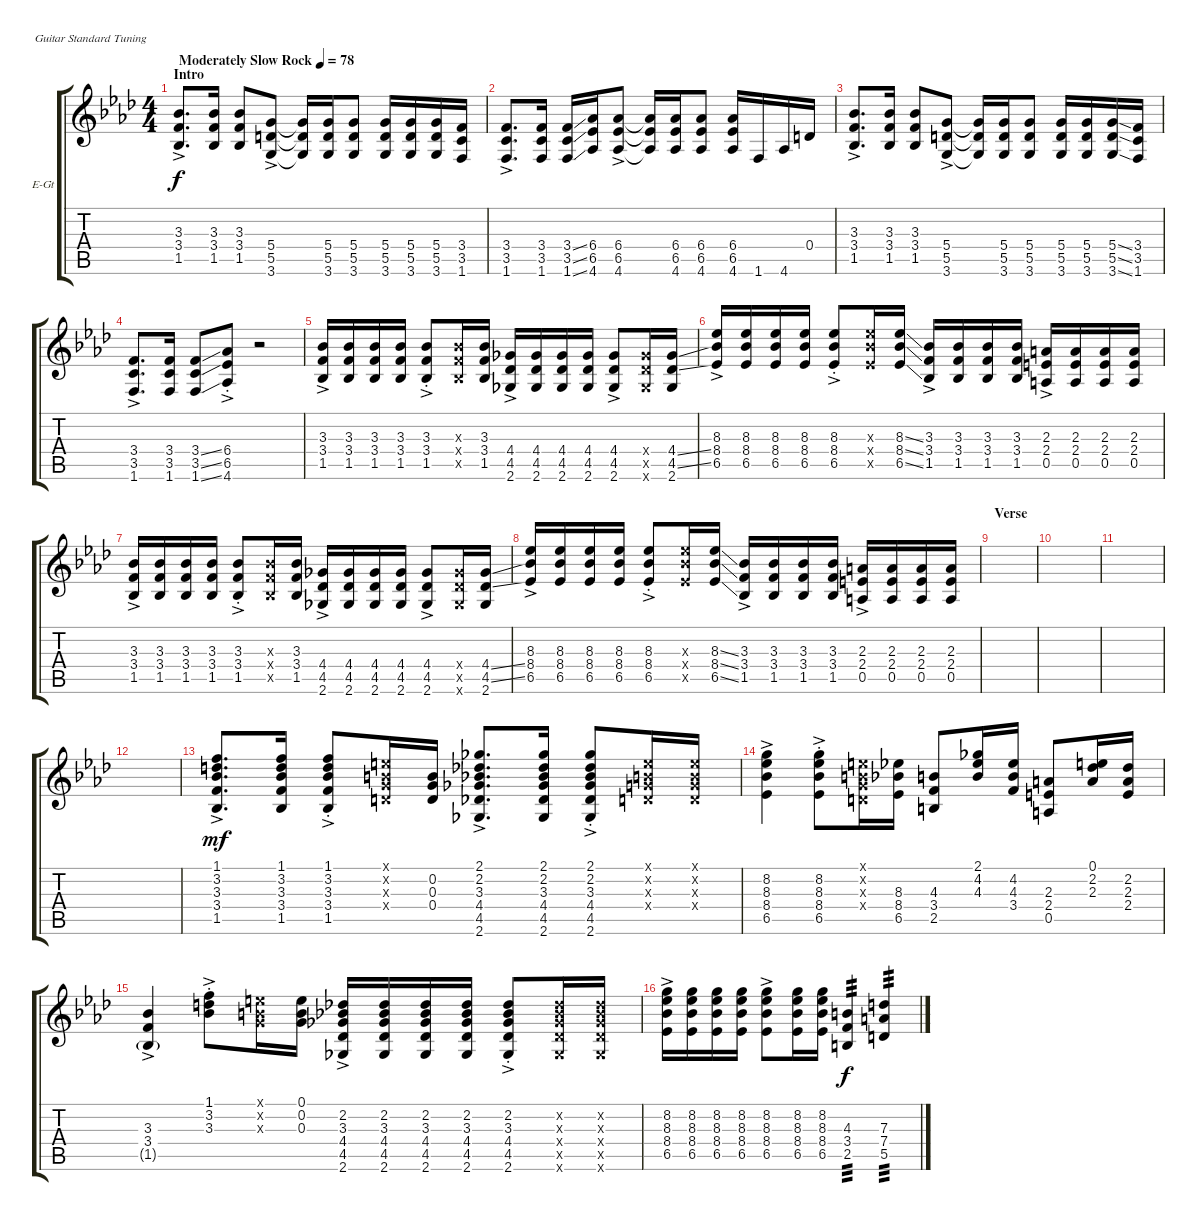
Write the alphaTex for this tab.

\defaultSystemsLayout 4
\bracketExtendMode groupsimilarinstruments
\firstSystemTrackNameOrientation horizontal
\otherSystemsTrackNameOrientation horizontal
\track ("Electric Guitar" "E-Gt") {instrument distortionguitar}
\staff {score tabs}
\tuning (E4 B3 G3 D3 A2 E2)
\ts (4 4)
\section ("" "Intro")
\tempo (78 "Moderately Slow Rock")
\clef g2
\scale
1.10719
\ks ab
(1.5{ac} 3.4{ac} 3.3{ac}).8{d dy f instrument distortionguitar} (1.5 3.4 3.3).16 (1.5 3.4 3.3).8 (3.6{ac} 5.5{ac} 5.4{ac}).8 (3.6{t} 5.5{t} 5.4{t}).16 (3.6 5.5 5.4).16 (3.6 5.5 5.4).8 (3.6 5.5 5.4).16 (3.6 5.4 5.5).16 (3.6 5.5 5.4).16 (1.6 3.5 3.4).16 |
\scale
0.892812 (1.6{ac} 3.5{ac} 3.4{ac}).8{d} (1.6 3.5 3.4).16 (1.6{ss} 3.5{ss} 3.4{ss}).16 (4.6 6.5 6.4).16 (4.6{ac} 6.5{ac} 6.4{ac}).8 (4.6{t} 6.5{t} 6.4{t}).16 (4.6 6.5 6.4).16 (4.6 6.5 6.4).8 (4.6 6.4 6.5).16 1.6.16 4.6.16 0.4.16 |
\scale
1.07692 (1.5{ac} 3.4{ac} 3.3{ac}).8{d} (1.5 3.4 3.3).16 (1.5 3.4 3.3).8 (3.6{ac} 5.5{ac} 5.4{ac}).8 (3.6{t} 5.5{t} 5.4{t}).16 (3.6 5.5 5.4).16 (3.6 5.5 5.4).8 (3.6 5.5 5.4).16 (3.6 5.4 5.5).16 (3.6{ss} 5.5{ss} 5.4{ss}).16 (1.6 3.5 3.4).16 |
\scale
0.923077 (1.6{ac} 3.5{ac} 3.4{ac}).8{d} (3.5 3.4 1.6).16 (1.6{ss} 3.5{ss} 3.4{ss}).8 (6.5{ac st} 4.6{ac st} 6.4{ac st}).8 r.2 |
\scale
1.07692 (1.5{ac} 3.4{ac} 3.3{ac}).16 (1.5 3.4 3.3).16 (1.5 3.4 3.3).16 (1.5 3.4 3.3).16 (1.5{ac st} 3.4{ac st} 3.3{ac st}).8 (1.5{x} 3.4{x} 3.3{x}).16 (1.5 3.4 3.3).16 (2.6{ac} 4.5{ac} 4.4{ac}).16 (2.6 4.5 4.4).16 (2.6 4.5 4.4).16 (2.6 4.5 4.4).16 (2.6{ac} 4.5{ac} 4.4{ac}).8 (2.6{x} 4.5{x} 4.4{x}).16 (2.6 4.5{ss} 4.4{ss}).16 |
\scale
0.923077 (6.5{ac} 8.4{ac} 8.3{ac}).16 (6.5 8.4 8.3).16 (6.5 8.4 8.3).16 (6.5 8.4 8.3).16 (6.5{ac st} 8.4{ac st} 8.3{ac st}).8 (6.5{x} 8.4{x} 8.3{x}).16 (6.5{ss} 8.4{ss} 8.3{ss}).16 (1.5{ac} 3.4{ac} 3.3{ac}).16 (1.5 3.4 3.3).16 (1.5 3.4 3.3).16 (1.5 3.4 3.3).16 (0.5{ac} 2.4{ac} 2.3{ac}).16 (0.5 2.4 2.3).16 (0.5 2.4 2.3).16 (0.5 2.4 2.3).16 |
\scale
1.07692 (1.5{ac} 3.4{ac} 3.3{ac}).16 (1.5 3.4 3.3).16 (1.5 3.4 3.3).16 (1.5 3.4 3.3).16 (1.5{ac st} 3.4{ac st} 3.3{ac st}).8 (1.5{x} 3.4{x} 3.3{x}).16 (1.5 3.4 3.3).16 (2.6{ac} 4.5{ac} 4.4{ac}).16 (2.6 4.5 4.4).16 (2.6 4.5 4.4).16 (2.6 4.5 4.4).16 (2.6{ac} 4.5{ac} 4.4{ac}).8 (2.6{x} 4.5{x} 4.4{x}).16 (2.6 4.5{ss} 4.4{ss}).16 |
\scale
0.923077 (6.5{ac} 8.4{ac} 8.3{ac}).16 (6.5 8.4 8.3).16 (6.5 8.4 8.3).16 (6.5 8.4 8.3).16 (6.5{ac st} 8.4{ac st} 8.3{ac st}).8 (6.5{x} 8.4{x} 8.3{x}).16 (6.5{ss} 8.4{ss} 8.3{ss}).16 (1.5{ac} 3.4{ac} 3.3{ac}).16 (1.5 3.4 3.3).16 (1.5 3.4 3.3).16 (1.5 3.4 3.3).16 (0.5{ac} 2.4{ac} 2.3{ac}).16 (0.5 2.4 2.3).16 (0.5 2.4 2.3).16 (0.5 2.4 2.3).16 |
\section ("" "Verse")
\scale
1.07692 |
\scale
0.923077 |
\scale
1.07692 |
\scale
0.923077 |
\scale
1.07692 (1.5{ac} 3.4{ac} 3.3{ac} 3.2{ac} 1.1{ac}).8{d dy mf} (1.5 3.4 3.3 3.2 1.1).16 (1.5{ac st} 3.4{ac st} 3.3{ac st} 3.2{ac st} 1.1{ac st}).8 (0.2{x} 0.1{x} 0.3{x} 0.4{x}).16 (0.4 0.3 0.2).16 (2.6{ac} 4.5{ac} 4.4{ac} 3.3{ac} 2.2{ac} 2.1{ac}).8{d} (2.6 4.5 4.4 3.3 2.2 2.1).16 (2.6{ac st} 4.5{ac st} 4.4{ac st} 3.3{ac st} 2.2{ac st} 2.1{ac st}).8 (0.2{x} 0.1{x} 0.3{x} 0.4{x}).16 (0.2{x} 0.1{x} 0.3{x} 0.4{x}).16 |
\scale
0.923077 (6.5{ac} 8.4{ac} 8.3{ac} 8.2{ac}).4 (6.5{ac st} 8.4{ac st} 8.3{ac st} 8.2{ac st}).8 (0.2{x} 0.1{x} 0.3{x} 0.4{x}).16 (6.5 8.4 8.3).16 (2.5 3.4 4.3).8 (2.1 4.2 4.3).16 (4.3 4.2 3.4).16 (2.3 2.4 0.5).8 (0.1 2.2 2.3).16 (2.2 2.3 2.4).16 |
\scale
1.07692 (1.5{g} 3.4{ac} 3.3{ac}).4 (1.1{ac st} 3.2{ac st} 3.3{ac st}).8 (0.1{x} 0.2{x} 0.3{x}).16 (0.1 0.2 0.3).16 (2.6{ac} 4.5{ac} 4.4{ac} 3.3{ac} 2.2{ac}).16 (2.6 4.5 4.4 3.3 2.2).16 (2.6 4.5 4.4 3.3 2.2).16 (2.6 4.5 4.4 3.3 2.2).16 (2.6{ac st} 4.5{ac st} 4.4{ac st} 3.3{ac st} 2.2{ac st}).8 (2.6{x} 4.5{x} 4.4{x} 3.3{x} 2.2{x}).16 (2.6{x} 4.5{x} 4.4{x} 3.3{x} 2.2{x}).16 |
\scale
0.923077 (6.5{ac} 8.4{ac} 8.2{ac} 8.3{ac}).16 (6.5 8.4 8.2 8.3).16 (6.5 8.4 8.2 8.3).16 (6.5 8.4 8.2 8.3).16 (6.5{ac} 8.4{ac} 8.2{ac} 8.3{ac}).8 (6.5 8.4 8.2 8.3).16 (6.5 8.4 8.2 8.3).16 (2.5 3.4 4.3).4{tp 3 dy f} (5.5 7.3 7.4).4{tp 3}
